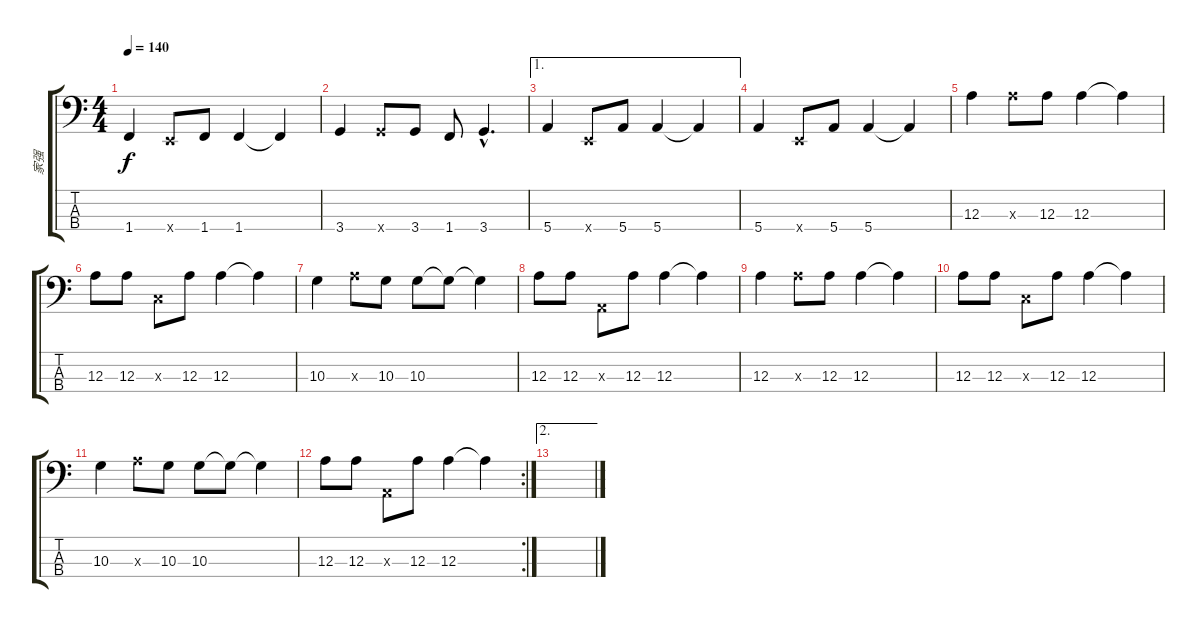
\track ("家强" "家强") {instrument electricbassfinger}
\staff {score tabs}
\tuning (G2 D2 A1 E1) {hide}
\ts (4 4)
\tempo 140
\clef f4
\ks c
1.4.4{dy f} 0.4{x}.8 1.4.8 1.4.4 1.4{t}.4 |
3.4.4 3.4{x}.8 3.4.8 1.4.8 3.4{hac}.4{d} |
\ae 1
5.4.4 0.4{x}.8 5.4.8 5.4.4 5.4{t}.4 |
5.4.4 0.4{x}.8 5.4.8 5.4.4 5.4{t}.4 |
12.3.4 12.3{x}.8 12.3.8 12.3.4 12.3{t}.4 |
12.3.8 12.3.8 3.3{x}.8 12.3.8 12.3.4 12.3{t}.4 |
10.3.4 12.3{x}.8 10.3.8 10.3.8 10.3{t}.8 10.3{t}.4 |
12.3.8 12.3.8 0.3{x}.8 12.3.8 12.3.4 12.3{t}.4 |
12.3.4 12.3{x}.8 12.3.8 12.3.4 12.3{t}.4 |
12.3.8 12.3.8 3.3{x}.8 12.3.8 12.3.4 12.3{t}.4 |
10.3.4 12.3{x}.8 10.3.8 10.3.8 10.3{t}.8 10.3{t}.4 |
\rc 2
12.3.8 12.3.8 0.3{x}.8 12.3.8 12.3.4 12.3{t}.4 |
\ae 2
